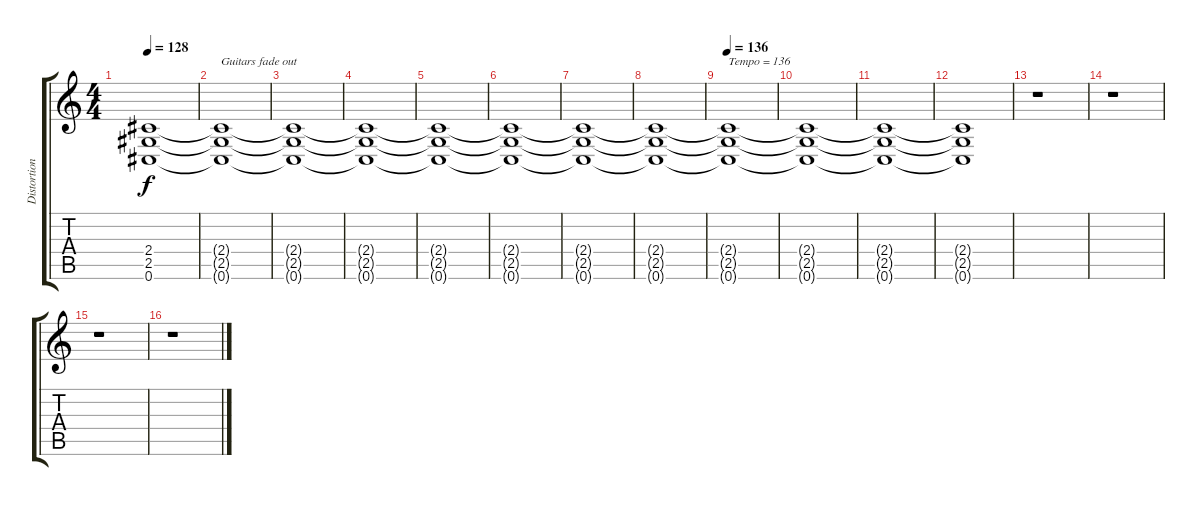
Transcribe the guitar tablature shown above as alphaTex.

\track ("Distortion guitar 1" "Distortion") {instrument distortionguitar}
\staff {score tabs}
\tuning (Db4 Ab3 E3 B2 Gb2 Db2) {hide}
\ts (4 4)
\tempo 128
\clef g2
\ks c
(2.4 2.5 0.6).1{dy f} |
(2.4{t} 2.5{t} 0.6{t}).1{txt "Guitars fade out" volume 15} |
(2.4{t} 2.5{t} 0.6{t}).1{volume 14} |
(2.4{t} 2.5{t} 0.6{t}).1{volume 13} |
(2.4{t} 2.5{t} 0.6{t}).1{volume 12} |
(2.4{t} 2.5{t} 0.6{t}).1{volume 11} |
(2.4{t} 2.5{t} 0.6{t}).1{volume 10} |
(2.4{t} 2.5{t} 0.6{t}).1{volume 9} |
\tempo 136
(2.4{t} 2.5{t} 0.6{t}).1{txt "Tempo = 136" volume 8} |
(2.4{t} 2.5{t} 0.6{t}).1{volume 6} |
(2.4{t} 2.5{t} 0.6{t}).1{volume 4} |
(2.4{t} 2.5{t} 0.6{t}).1{volume 2} |
r.1 |
r.1 |
r.1 |
r.1
